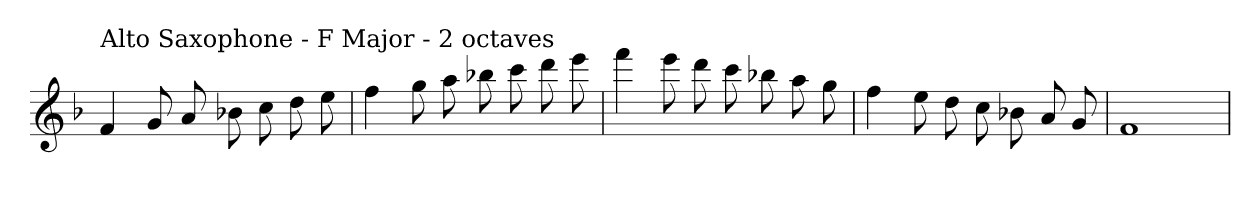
**kern
*part1
*staff1
*clefG2
*k[b-]
*F:
=
!LO:TX:a:t=Alto Saxophone - F Major - 2 octaves
4f
8g
8a
8b-X
8cc
8dd
8ee
=
4ff
8gg
8aa
8bb-X
8ccc
8ddd
8eee
=
4fff
8eee
8ddd
8ccc
8bb-X
8aa
8gg
=
4ff
8ee
8dd
8cc
8b-X
8a
8g
=
1f
=
*-
